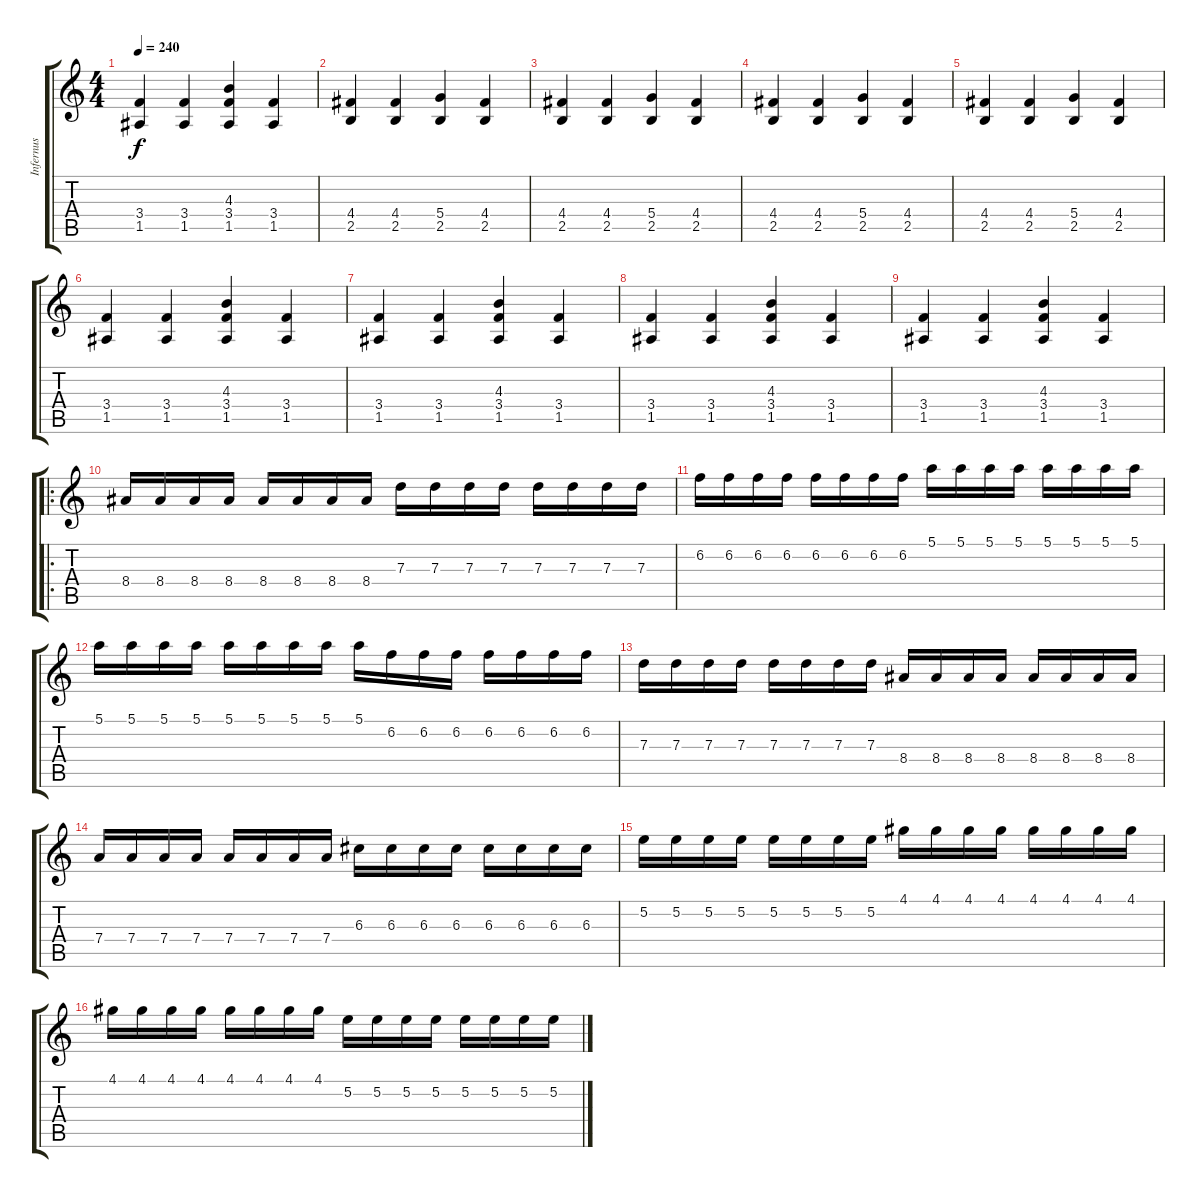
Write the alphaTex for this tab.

\track ("Infernus" "Infernus") {instrument distortionguitar}
\staff {score tabs}
\tuning (E4 B3 G3 D3 A2 E2) {hide}
\ts (4 4)
\tempo 240
\clef g2
\ks c
(3.4 1.5).4{dy f} (3.4 1.5).4 (4.3 3.4 1.5).4 (3.4 1.5).4 |
(4.4 2.5).4 (4.4 2.5).4 (5.4 2.5).4 (4.4 2.5).4 |
(4.4 2.5).4 (4.4 2.5).4 (5.4 2.5).4 (4.4 2.5).4 |
(4.4 2.5).4 (4.4 2.5).4 (5.4 2.5).4 (4.4 2.5).4 |
(4.4 2.5).4 (4.4 2.5).4 (5.4 2.5).4 (4.4 2.5).4 |
(3.4 1.5).4 (3.4 1.5).4 (4.3 3.4 1.5).4 (3.4 1.5).4 |
(3.4 1.5).4 (3.4 1.5).4 (4.3 3.4 1.5).4 (3.4 1.5).4 |
(3.4 1.5).4 (3.4 1.5).4 (4.3 3.4 1.5).4 (3.4 1.5).4 |
(3.4 1.5).4 (3.4 1.5).4 (4.3 3.4 1.5).4 (3.4 1.5).4 |
\ro
8.4.16 8.4.16 8.4.16 8.4.16 8.4.16 8.4.16 8.4.16 8.4.16 7.3.16 7.3.16 7.3.16 7.3.16 7.3.16 7.3.16 7.3.16 7.3.16 |
6.2.16 6.2.16 6.2.16 6.2.16 6.2.16 6.2.16 6.2.16 6.2.16 5.1.16 5.1.16 5.1.16 5.1.16 5.1.16 5.1.16 5.1.16 5.1.16 |
5.1.16 5.1.16 5.1.16 5.1.16 5.1.16 5.1.16 5.1.16 5.1.16 5.1.16 6.2.16 6.2.16 6.2.16 6.2.16 6.2.16 6.2.16 6.2.16 |
7.3.16 7.3.16 7.3.16 7.3.16 7.3.16 7.3.16 7.3.16 7.3.16 8.4.16 8.4.16 8.4.16 8.4.16 8.4.16 8.4.16 8.4.16 8.4.16 |
7.4.16 7.4.16 7.4.16 7.4.16 7.4.16 7.4.16 7.4.16 7.4.16 6.3.16 6.3.16 6.3.16 6.3.16 6.3.16 6.3.16 6.3.16 6.3.16 |
5.2.16 5.2.16 5.2.16 5.2.16 5.2.16 5.2.16 5.2.16 5.2.16 4.1.16 4.1.16 4.1.16 4.1.16 4.1.16 4.1.16 4.1.16 4.1.16 |
4.1.16 4.1.16 4.1.16 4.1.16 4.1.16 4.1.16 4.1.16 4.1.16 5.2.16 5.2.16 5.2.16 5.2.16 5.2.16 5.2.16 5.2.16 5.2.16
